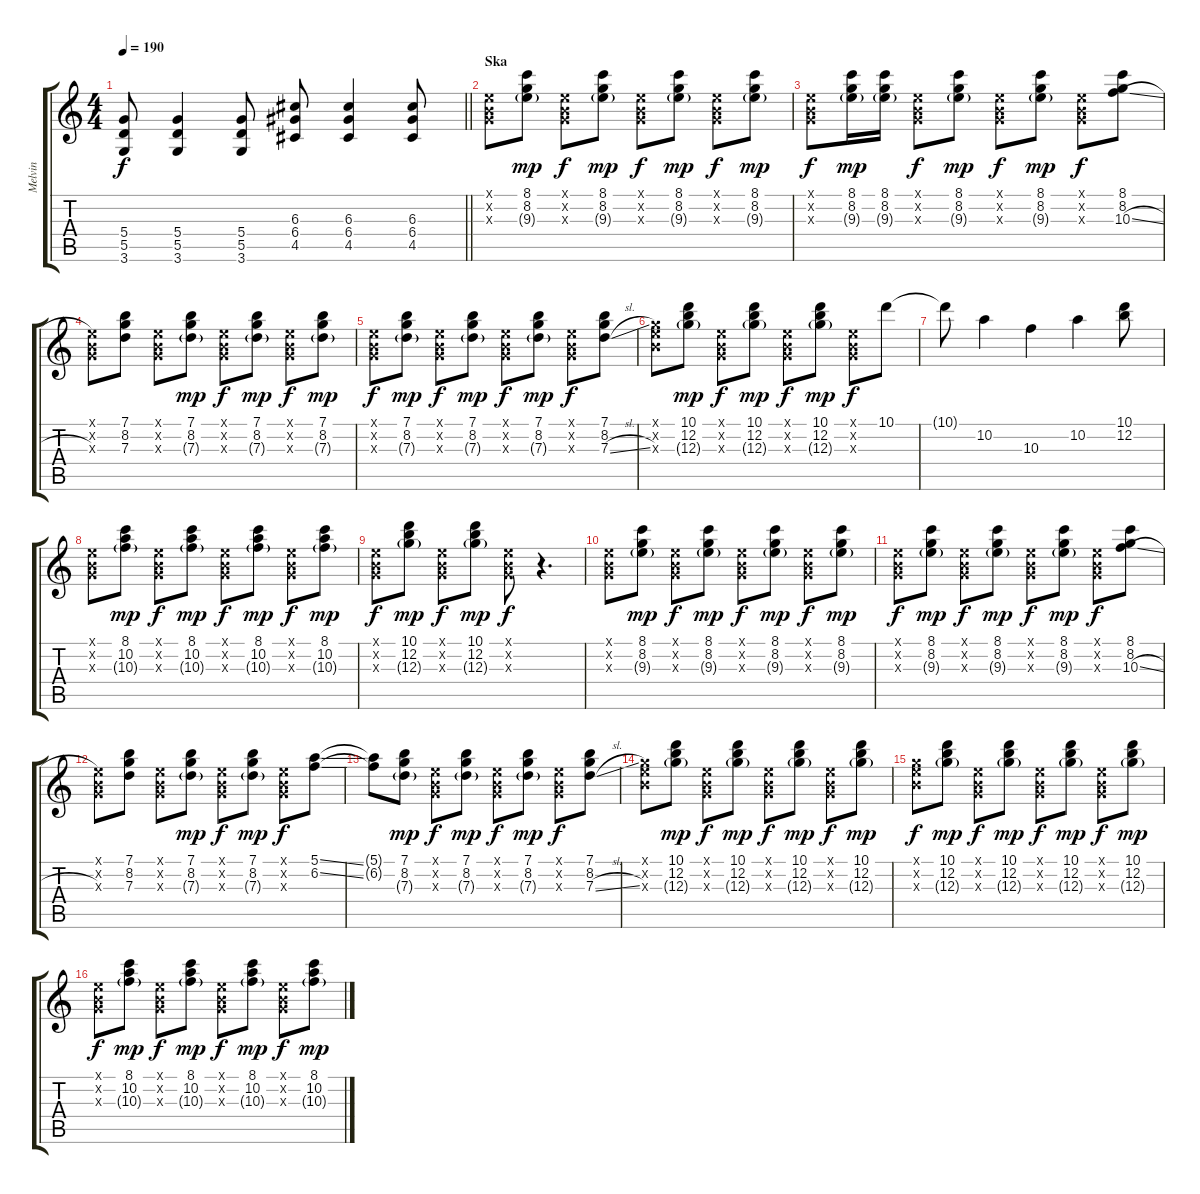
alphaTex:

\track ("Melvin" "Melvin") {instrument distortionguitar}
\staff {score tabs}
\tuning (E4 B3 G3 D3 A2 E2) {hide}
\ts (4 4)
\tempo 190
\clef g2
\barLineRight lightlight
\ks c
(5.4 5.5 3.6).8{dy f} (5.4 5.5 3.6).4 (5.4 5.5 3.6).8 (6.3 6.4 4.5).8 (6.3 6.4 4.5).4 (6.3 6.4 4.5).8 |
\section ("" "Ska")
(0.1{x} 0.2{x} 0.3{x}).8{volume 9 instrument electricguitarclean} (8.1 8.2 9.3{g}).8{dy mp} (0.1{x} 0.2{x} 0.3{x}).8{dy f} (8.1 8.2 9.3{g}).8{dy mp} (0.1{x} 0.2{x} 0.3{x}).8{dy f} (8.1 8.2 9.3{g}).8{dy mp} (0.1{x} 0.2{x} 0.3{x}).8{dy f} (8.1 8.2 9.3{g}).8{dy mp} |
(0.1{x} 0.2{x} 0.3{x}).8{dy f} (8.1 8.2 9.3{g}).16{dy mp} (8.1 8.2 9.3{g}).16 (0.1{x} 0.2{x} 0.3{x}).8{dy f} (8.1 8.2 9.3{g}).8{dy mp} (0.1{x} 0.2{x} 0.3{x}).8{dy f} (8.1 8.2 9.3{g}).8{dy mp} (0.1{x} 0.2{x} 0.3{x}).8{dy f} (8.1 8.2 10.3{sl}).8 |
(0.1{x} 0.2{x} 0.3{x}).8 (7.1 8.2 7.3).8 (0.1{x} 0.2{x} 0.3{x}).8 (7.1 8.2 7.3{g}).8{dy mp} (0.1{x} 0.2{x} 0.3{x}).8{dy f} (7.1 8.2 7.3{g}).8{dy mp} (0.1{x} 0.2{x} 0.3{x}).8{dy f} (7.1 8.2 7.3{g}).8{dy mp} |
(0.1{x} 0.2{x} 0.3{x}).8{dy f} (7.1 8.2 7.3{g}).8{dy mp} (0.1{x} 0.2{x} 0.3{x}).8{dy f} (7.1 8.2 7.3{g}).8{dy mp} (0.1{x} 0.2{x} 0.3{x}).8{dy f} (7.1 8.2 7.3{g}).8{dy mp} (0.1{x} 0.2{x} 0.3{x}).8{dy f} (7.1 8.2 7.3{sl}).8 |
(0.1{x} 0.2{x} 12.3{x}).8 (10.1 12.2 12.3{g}).8{dy mp} (0.1{x} 0.2{x} 0.3{x}).8{dy f} (10.1 12.2 12.3{g}).8{dy mp} (0.1{x} 0.2{x} 0.3{x}).8{dy f} (10.1 12.2 12.3{g}).8{dy mp} (0.1{x} 0.2{x} 0.3{x}).8{dy f} 10.1.8 |
10.1{t}.8 10.2.4 10.3.4 10.2.4 (10.1 12.2).8 |
(0.1{x} 0.2{x} 0.3{x}).8 (8.1 10.2 10.3{g}).8{dy mp} (0.1{x} 0.2{x} 0.3{x}).8{dy f} (8.1 10.2 10.3{g}).8{dy mp} (0.1{x} 0.2{x} 0.3{x}).8{dy f} (8.1 10.2 10.3{g}).8{dy mp} (0.1{x} 0.2{x} 0.3{x}).8{dy f} (8.1 10.2 10.3{g}).8{dy mp} |
(0.1{x} 0.2{x} 0.3{x}).8{dy f} (10.1 12.2 12.3{g}).8{dy mp} (0.1{x} 0.2{x} 0.3{x}).8{dy f} (10.1 12.2 12.3{g}).8{dy mp} (0.1{x} 0.2{x} 0.3{x}).8{dy f} r.4{d} |
(0.1{x} 0.2{x} 0.3{x}).8 (8.1 8.2 9.3{g}).8{dy mp} (0.1{x} 0.2{x} 0.3{x}).8{dy f} (8.1 8.2 9.3{g}).8{dy mp} (0.1{x} 0.2{x} 0.3{x}).8{dy f} (8.1 8.2 9.3{g}).8{dy mp} (0.1{x} 0.2{x} 0.3{x}).8{dy f} (8.1 8.2 9.3{g}).8{dy mp} |
(0.1{x} 0.2{x} 0.3{x}).8{dy f} (8.1 8.2 9.3{g}).8{dy mp} (0.1{x} 0.2{x} 0.3{x}).8{dy f} (8.1 8.2 9.3{g}).8{dy mp} (0.1{x} 0.2{x} 0.3{x}).8{dy f} (8.1 8.2 9.3{g}).8{dy mp} (0.1{x} 0.2{x} 0.3{x}).8{dy f} (8.1 8.2 10.3{sl}).8 |
(0.1{x} 0.2{x} 0.3{x}).8 (7.1 8.2 7.3).8 (0.1{x} 0.2{x} 0.3{x}).8 (7.1 8.2 7.3{g}).8{dy mp} (0.1{x} 0.2{x} 0.3{x}).8{dy f} (7.1 8.2 7.3{g}).8{dy mp} (0.1{x} 0.2{x} 0.3{x}).8{dy f} (5.1{ss} 6.2{ss}).8 |
(5.1{t} 6.2{t}).8 (7.1 8.2 7.3{g}).8{dy mp} (0.1{x} 0.2{x} 0.3{x}).8{dy f} (7.1 8.2 7.3{g}).8{dy mp} (0.1{x} 0.2{x} 0.3{x}).8{dy f} (7.1 8.2 7.3{g}).8{dy mp} (0.1{x} 0.2{x} 0.3{x}).8{dy f} (7.1 8.2 7.3{sl}).8 |
(0.1{x} 0.2{x} 12.3{x}).8 (10.1 12.2 12.3{g}).8{dy mp} (0.1{x} 0.2{x} 0.3{x}).8{dy f} (10.1 12.2 12.3{g}).8{dy mp} (0.1{x} 0.2{x} 0.3{x}).8{dy f} (10.1 12.2 12.3{g}).8{dy mp} (0.1{x} 0.2{x} 0.3{x}).8{dy f} (10.1 12.2 12.3{g}).8{dy mp} |
(0.1{x} 0.2{x} 12.3{x}).8{dy f} (10.1 12.2 12.3{g}).8{dy mp} (0.1{x} 0.2{x} 0.3{x}).8{dy f} (10.1 12.2 12.3{g}).8{dy mp} (0.1{x} 0.2{x} 0.3{x}).8{dy f} (10.1 12.2 12.3{g}).8{dy mp} (0.1{x} 0.2{x} 0.3{x}).8{dy f} (10.1 12.2 12.3{g}).8{dy mp} |
(0.1{x} 0.2{x} 0.3{x}).8{dy f} (8.1 10.2 10.3{g}).8{dy mp} (0.1{x} 0.2{x} 0.3{x}).8{dy f} (8.1 10.2 10.3{g}).8{dy mp} (0.1{x} 0.2{x} 0.3{x}).8{dy f} (8.1 10.2 10.3{g}).8{dy mp} (0.1{x} 0.2{x} 0.3{x}).8{dy f} (8.1 10.2 10.3{g}).8{dy mp}
